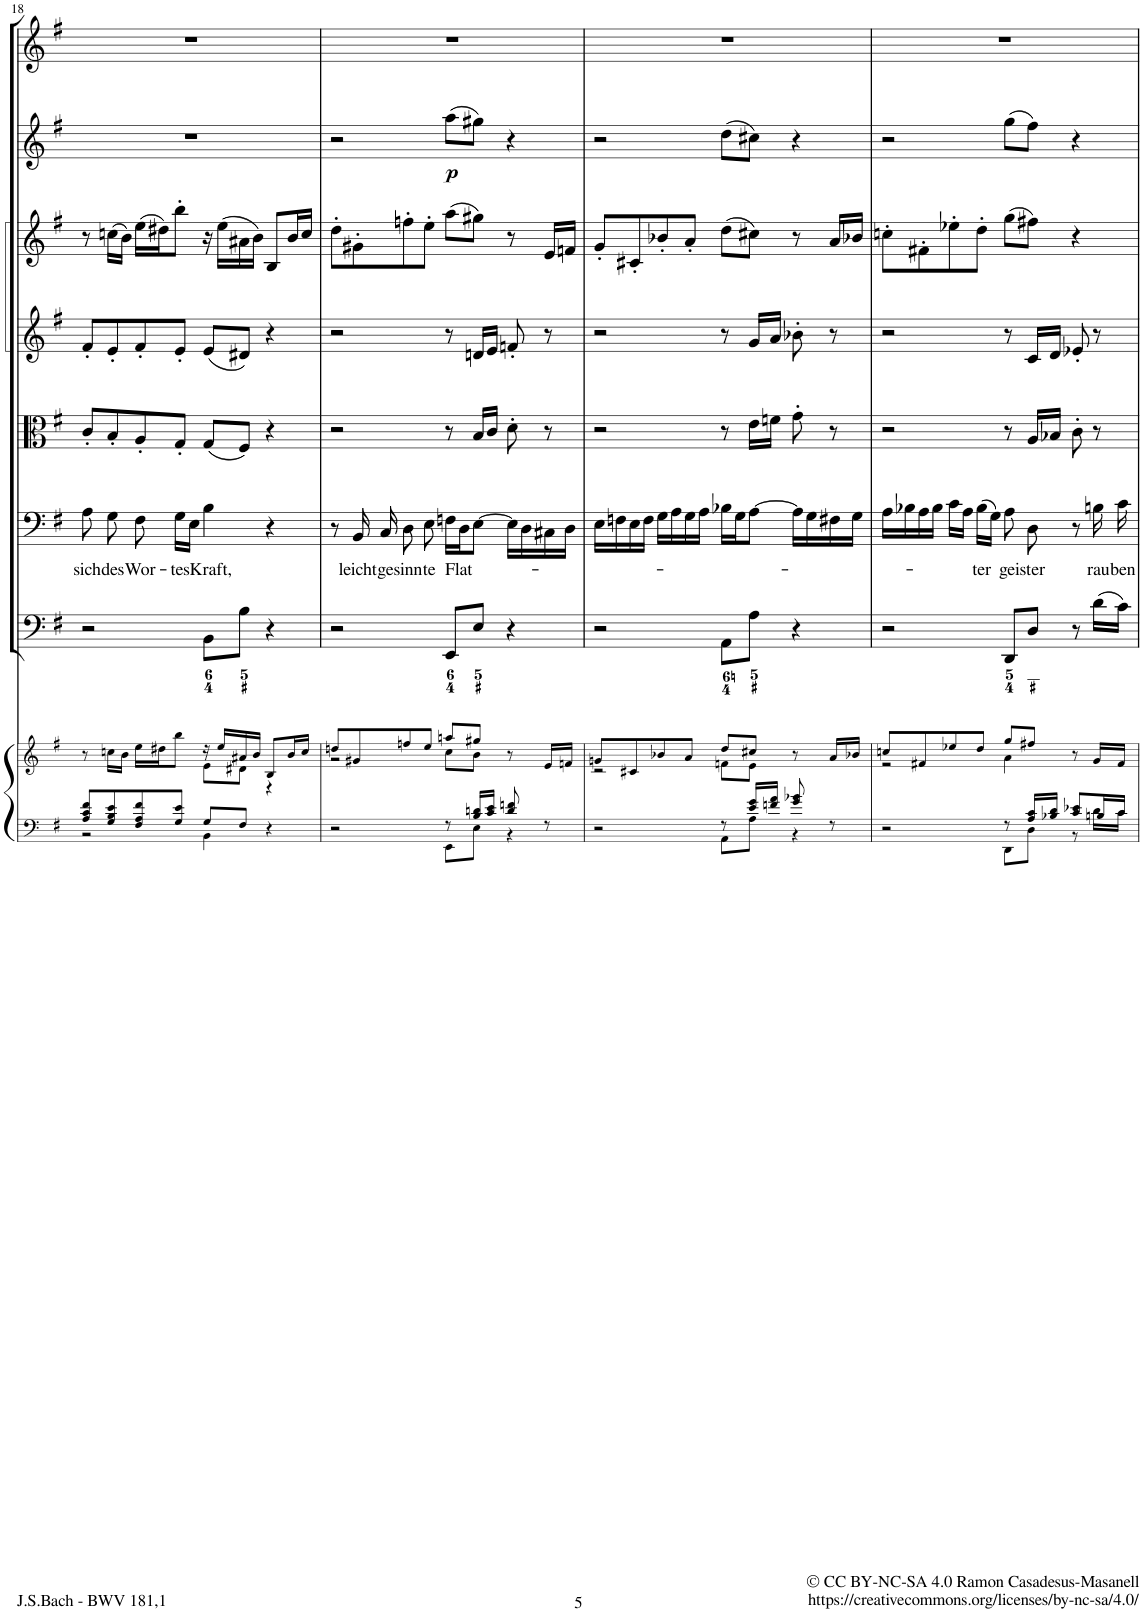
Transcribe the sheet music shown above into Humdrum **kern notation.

**kern	**kern	**kern	**kern	**text	**kern	**kern	**kern	**kern	**dynam	**kern
*part8	*part8	*part7	*part6	*part6	*part5	*part4	*part3	*part2	*part2	*part1
*staff9	*staff8	*staff7	*staff6	*staff6	*staff5	*staff4	*staff3	*staff2	*staff2	*staff1
*I"Piano reduction	*	*I"Continuo	*I"Basso	*	*I"Viola	*I"Violino II	*I"Violino I	*I"Oboe	*	*I"Flauto traverso
*I'Pno	*	*	*	*	*I'Vla	*I'Vln	*I'Vln	*I'Ob	*	*I'Fl
!!LO:PB:g=z
*clefF4	*clefG2	*clefF4	*clefF4	*	*clefC3	*clefG2	*clefG2	*clefG2	*	*clefG2
*k[f#]	*k[f#]	*k[f#]	*k[f#]	*	*k[f#]	*k[f#]	*k[f#]	*k[f#]	*	*k[f#]
*M4/4	*M4/4	*M4/4	*M4/4	*	*M4/4	*M4/4	*M4/4	*M4/4	*	*M4/4
*met(c)	*met(c)	*met(c)	*met(c)	*	*met(c)	*met(c)	*met(c)	*met(c)	*	*met(c)
=18	=18	=18	=18	=18	=18	=18	=18	=18	=18	=18
*^	*^	*	*	*	*	*	*	*	*	*
!	!	!	!	!	!	!LO:LY:b	!	!	!	!	!	!
8A/ 8c/ 8f#/L	2r	8r	8ryy	2r	8A\	sich	8c'/L	8f#'/L	8r	1r	.	1r
!	!	!	!	!	!	!LO:LY:b	!	!	!	!	!	!
8G/ 8B/ 8e/	.	16ccn\LL	8ryy	.	8G\	des	8B'/	8e'/	(16ccn\LL	.	.	.
.	.	16b\JJ	.	.	.	.	.	.	16b\JJ)	.	.	.
!	!	!	!	!	!	!LO:LY:b	!	!	!	!	!	!
8F#/ 8A/ 8f#/	.	16ee\LL	4ryy	.	8F#\	Wor-	8A'/	8f#'/	(16ee\LL	.	.	.
.	.	16dd#X\J	.	.	.	.	.	.	16dd#X\J)	.	.	.
!	!	!	!	!	!	!LO:LY:b	!	!	!	!	!	!
8G/ 8e/J	.	8bb\J	.	.	16G\LL	-tes	8G'/J	8e'/J	8bb'\J	.	.	.
.	.	.	.	.	16E\JJ	.	.	.	.	.	.	.
!	!	!	!	!	!	!LO:LY:b	!	!	!	!	!	!
8G/L	4BB\	16r	8e\L	8BB\L	4B\	Kraft,	(8G/L	(8e/L	16r	.	.	.
.	.	16ee/LL	.	.	.	.	.	.	(16ee\LL	.	.	.
8F#/J	.	16a#X/	8d#X\J	8B\J	.	.	8F#/J)	8d#X/J)	16a#X\	.	.	.
.	.	16b/JJ	.	.	.	.	.	.	16b\JJ)	.	.	.
4r	4ryy	8B/L	4r	4r	4r	.	4r	4r	8B/L	.	.	.
.	.	16b/L	.	.	.	.	.	.	16b/L	.	.	.
.	.	16cc/JJ	.	.	.	.	.	.	16cc/JJ	.	.	.
=19	=19	=19	=19	=19	=19	=19	=19	=19	=19	=19	=19	=19
2r	2ryy	8ddn/L	2r	2r	8r	.	2r	2r	8dd'\L	2r	.	1r
!	!	!	!	!	!	!LO:LY:b	!	!	!	!	!	!
.	.	8g#X/	.	.	16BB/	leicht	.	.	8g#X'\	.	.	.
!	!	!	!	!	!	!LO:LY:b	!	!	!	!	!	!
.	.	.	.	.	16C/	ge-	.	.	.	.	.	.
!	!	!	!	!	!	!LO:LY:b	!	!	!	!	!	!
.	.	8ffn/	.	.	8D\	-sinn-	.	.	8ffn'\	.	.	.
!	!	!	!	!	!	!LO:LY:b	!	!	!	!	!	!
.	.	8ee/J	.	.	8E\	-te	.	.	8ee'\J	.	.	.
!	!	!	!	!	!	!LO:LY:b	!	!	!	!	!LO:DY:b	!
8r	8EE\L	8aan/L	8cc\L	8EE/L	16Fn\LL	Flat-	8r	8r	(8aa\L	(8aa\L	p	.
.	.	.	.	.	16D\J	.	.	.	.	.	.	.
16B/ 16dn/LL	8E\J	8gg#X/J	8b\J	8E/J	[8E\J	.	16B/LL	16dn/LL	8gg#X\J)	8gg#X\J)	.	.
16c/ 16e/JJ	.	.	.	.	.	.	16c/JJ	16e/JJ	.	.	.	.
8d/ 8fn/	4r	8r	8ryy	4r	16E\LL]	.	8d'\	8fn'/	8r	4r	.	.
.	.	.	.	.	16D\	.	.	.	.	.	.	.
8r	.	16e/LL	8ryy	.	16C#X\	.	8r	8r	16e/LL	.	.	.
.	.	16fn/JJ	.	.	16D\JJ	.	.	.	16fn/JJ	.	.	.
=20	=20	=20	=20	=20	=20	=20	=20	=20	=20	=20	=20	=20
2r	2ryy	8gn/L	2r	2r	16E\LL	.	2r	2r	8g'/L	2r	.	1r
.	.	.	.	.	16Fn\	.	.	.	.	.	.	.
.	.	8c#X/	.	.	16E\	.	.	.	8c#X'/	.	.	.
.	.	.	.	.	16F\JJ	.	.	.	.	.	.	.
.	.	8b-X/	.	.	16G\LL	.	.	.	8b-X'/	.	.	.
.	.	.	.	.	16A\	.	.	.	.	.	.	.
.	.	8a/J	.	.	16G\	.	.	.	8a'/J	.	.	.
.	.	.	.	.	16A\JJ	.	.	.	.	.	.	.
8r	8AA\L	8dd/L	8fn\L	8AA\L	16B-X\LL	.	8r	8r	(8dd\L	(8dd\L	.	.
.	.	.	.	.	16G\J	.	.	.	.	.	.	.
16e/ 16g/LL	8A\J	8cc#X/J	8e\J	8A\J	[8A\J	.	16e\LL	16g/LL	8cc#X\J)	8cc#X\J)	.	.
16fn/ 16a/JJ	.	.	.	.	.	.	16fn\JJ	16a/JJ	.	.	.	.
8g/ 8b-X/	4r	8r	8ryy	4r	16A\LL]	.	8g'\	8b-X'\	8r	4r	.	.
.	.	.	.	.	16G\	.	.	.	.	.	.	.
8r	.	16a/LL	8ryy	.	16F#X\	.	8r	8r	16a/LL	.	.	.
.	.	16b-X/JJ	.	.	16G\JJ	.	.	.	16b-X/JJ	.	.	.
=21	=21	=21	=21	=21	=21	=21	=21	=21	=21	=21	=21	=21
2r	2ryy	8ccn/L	2r	2r	16A\LL	.	2r	2r	8ccn'\L	2r	.	1r
.	.	.	.	.	16B-X\	.	.	.	.	.	.	.
.	.	8f#X/	.	.	16A\	.	.	.	8f#X'\	.	.	.
.	.	.	.	.	16B-\JJ	.	.	.	.	.	.	.
.	.	8ee-X/	.	.	16c\LL	.	.	.	8ee-X'\	.	.	.
.	.	.	.	.	16A\JJ	.	.	.	.	.	.	.
!	!	!	!	!	!	!LO:LY:b	!	!	!	!	!	!
.	.	8dd/J	.	.	(16B-\LL	-ter	.	.	8dd'\J	.	.	.
.	.	.	.	.	16G\JJ)	.	.	.	.	.	.	.
!	!	!	!	!	!	!LO:LY:b	!	!	!	!	!	!
8r	8DD\L	8gg/L	4a\	8DD/L	8A\	gei-	8r	8r	(8gg\L	(8gg\L	.	.
!	!	!	!	!	!	!LO:LY:b	!	!	!	!	!	!
16A/ 16c/LL	8D\J	8ff#X/J	.	8D/J	8D\	-ster	16A/LL	16c/LL	8ff#X\J)	8ff#\J)	.	.
16B-X/ 16d/JJ	.	.	.	.	.	.	16B-X/JJ	16d/JJ	.	.	.	.
8c/ 8e-X/L	8r	8r	8ryy	8r	8r	.	8c'\	8e-X'/	4r	4r	.	.
!	!	!	!	!	!	!LO:LY:b	!	!	!	!	!	!
16Bn/L	16d\LL	16g/LL	8ryy	(16d\LL	16Bn\	rau-	8r	8r	.	.	.	.
!	!	!	!	!	!	!LO:LY:b	!	!	!	!	!	!
16c/JJ	16c\JJ	16f#/JJ	.	16c\JJ)	16c\	-ben	.	.	.	.	.	.
*v	*v	*	*	*	*	*	*	*	*	*	*	*
*	*v	*v	*	*	*	*	*	*	*	*	*
=	=	=	=	=	=	=	=	=	=	=
*-	*-	*-	*-	*-	*-	*-	*-	*-	*-	*-
